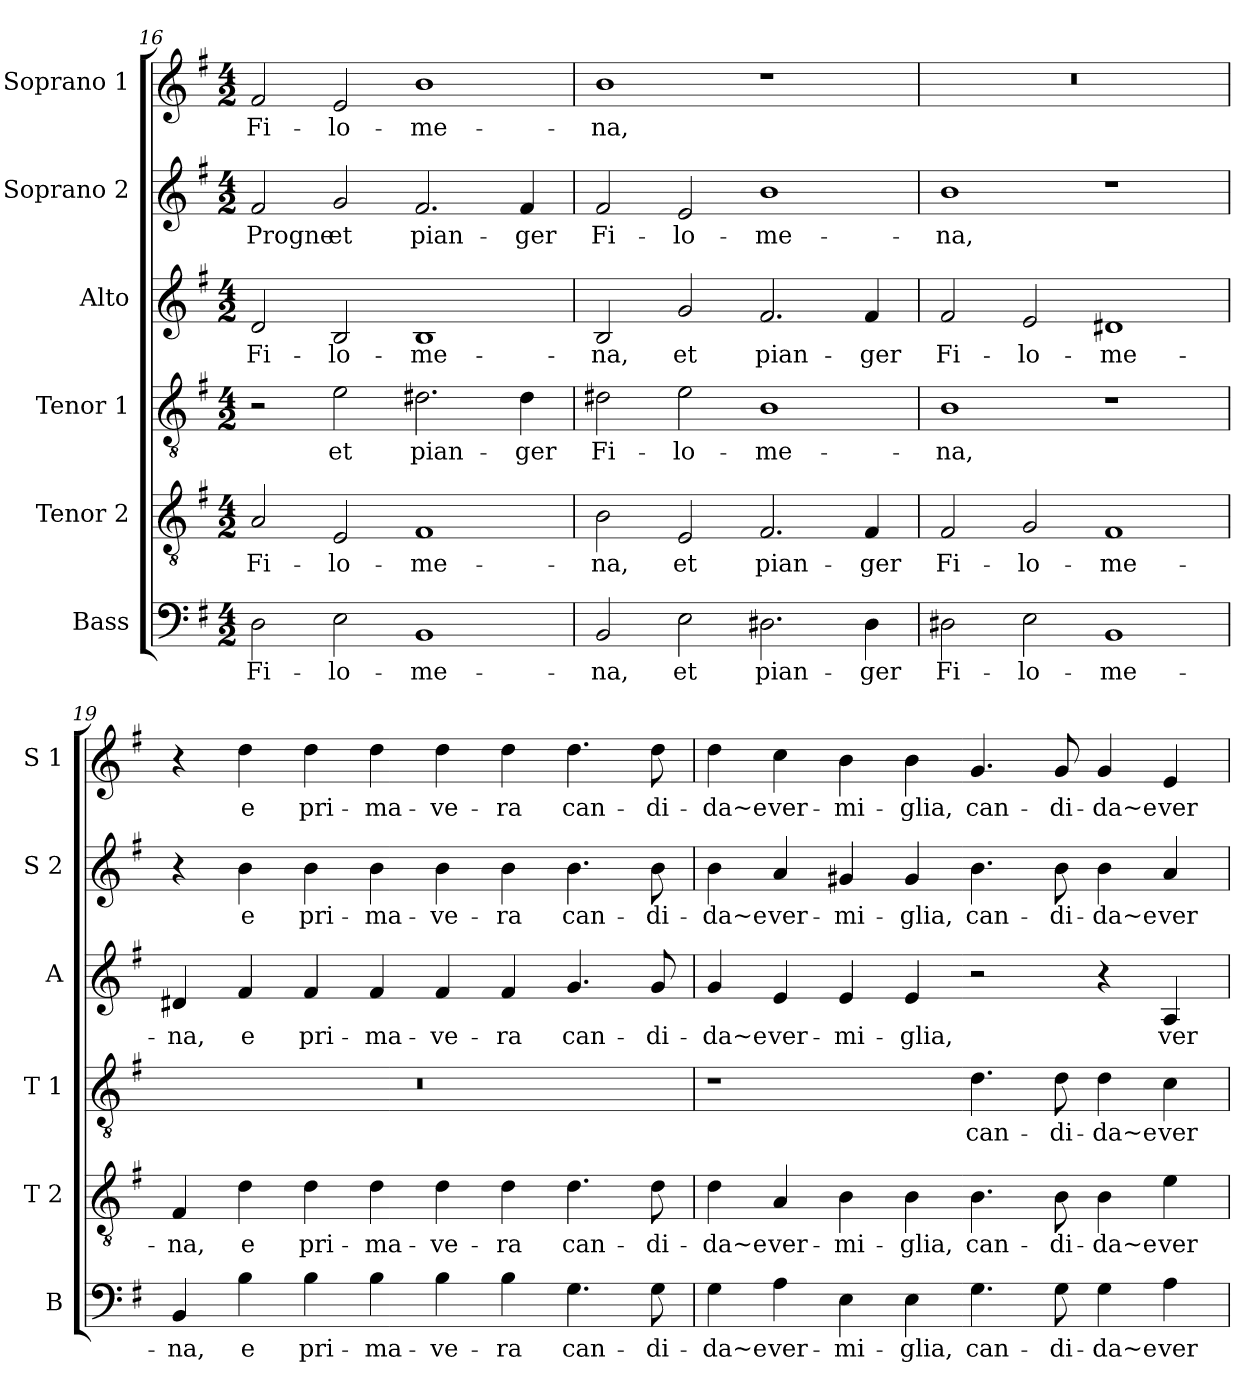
**kern	**text	**kern	**text	**kern	**text	**kern	**text	**kern	**text	**kern	**text
*part6	*part6	*part5	*part5	*part4	*part4	*part3	*part3	*part2	*part2	*part1	*part1
*staff6	*staff6	*staff5	*staff5	*staff4	*staff4	*staff3	*staff3	*staff2	*staff2	*staff1	*staff1
*I"Bass	*	*I"Tenor 2	*	*I"Tenor 1	*	*I"Alto	*	*I"Soprano 2	*	*I"Soprano 1	*
*I'B	*	*I'T 2	*	*I'T 1	*	*I'A	*	*I'S 2	*	*I'S 1	*
*clefF4	*	*clefGv2	*	*clefGv2	*	*clefG2	*	*clefG2	*	*clefG2	*
*k[f#]	*	*k[f#]	*	*k[f#]	*	*k[f#]	*	*k[f#]	*	*k[f#]	*
*G:	*	*G:	*	*G:	*	*G:	*	*G:	*	*G:	*
*M4/2	*	*M4/2	*	*M4/2	*	*M4/2	*	*M4/2	*	*M4/2	*
=16	=16	=16	=16	=16	=16	=16	=16	=16	=16	=16	=16
!	!LO:LY:b	!	!LO:LY:b	!	!	!	!LO:LY:b	!	!LO:LY:b	!	!LO:LY:b
2D\	Fi-	2A/	Fi-	2r	.	2d/	Fi-	2f#/	Progne	2f#/	Fi-
!	!LO:LY:b	!	!LO:LY:b	!	!LO:LY:b	!	!LO:LY:b	!	!LO:LY:b	!	!LO:LY:b
2E\	-lo-	2E/	-lo-	2e\	et	2B/	-lo-	2g/	et	2e/	-lo-
!	!LO:LY:b	!	!LO:LY:b	!	!LO:LY:b	!	!LO:LY:b	!	!LO:LY:b	!	!LO:LY:b
1BB	-me-	1F#	-me-	2.d#X\	pian-	1B	-me-	2.f#/	pian-	1b	-me-
!	!	!	!	!	!LO:LY:b	!	!	!	!LO:LY:b	!	!
.	.	.	.	4d#\	-ger	.	.	4f#/	-ger	.	.
=17	=17	=17	=17	=17	=17	=17	=17	=17	=17	=17	=17
!	!LO:LY:b	!	!LO:LY:b	!	!LO:LY:b	!	!LO:LY:b	!	!LO:LY:b	!	!LO:LY:b
2BB/	-na,	2B\	-na,	2d#X\	Fi-	2B/	-na,	2f#/	Fi-	1b	-na,
!	!LO:LY:b	!	!LO:LY:b	!	!LO:LY:b	!	!LO:LY:b	!	!LO:LY:b	!	!
2E\	et	2E/	et	2e\	-lo-	2g/	et	2e/	-lo-	.	.
!	!LO:LY:b	!	!LO:LY:b	!	!LO:LY:b	!	!LO:LY:b	!	!LO:LY:b	!	!
2.D#X\	pian-	2.F#/	pian-	1B	-me-	2.f#/	pian-	1b	-me-	1r	.
!	!LO:LY:b	!	!LO:LY:b	!	!	!	!LO:LY:b	!	!	!	!
4D#\	-ger	4F#/	-ger	.	.	4f#/	-ger	.	.	.	.
!!LO:LB:g=z
=18	=18	=18	=18	=18	=18	=18	=18	=18	=18	=18	=18
!	!LO:LY:b	!	!LO:LY:b	!	!LO:LY:b	!	!LO:LY:b	!	!LO:LY:b	!	!
2D#X\	Fi-	2F#/	Fi-	1B	-na,	2f#/	Fi-	1b	-na,	0r	.
!	!LO:LY:b	!	!LO:LY:b	!	!	!	!LO:LY:b	!	!	!	!
2E\	-lo-	2G/	-lo-	.	.	2e/	-lo-	.	.	.	.
!	!LO:LY:b	!	!LO:LY:b	!	!	!	!LO:LY:b	!	!	!	!
1BB	-me-	1F#	-me-	1r	.	1d#X	-me-	1r	.	.	.
=19	=19	=19	=19	=19	=19	=19	=19	=19	=19	=19	=19
!	!LO:LY:b	!	!LO:LY:b	!	!	!	!LO:LY:b	!	!	!	!
4BB/	-na,	4F#/	-na,	0r	.	4d#X/	-na,	4r	.	4r	.
!	!LO:LY:b	!	!LO:LY:b	!	!	!	!LO:LY:b	!	!LO:LY:b	!	!LO:LY:b
4B\	e	4d\	e	.	.	4f#/	e	4b\	e	4dd\	e
!	!LO:LY:b	!	!LO:LY:b	!	!	!	!LO:LY:b	!	!LO:LY:b	!	!LO:LY:b
4B\	pri-	4d\	pri-	.	.	4f#/	pri-	4b\	pri-	4dd\	pri-
!	!LO:LY:b	!	!LO:LY:b	!	!	!	!LO:LY:b	!	!LO:LY:b	!	!LO:LY:b
4B\	-ma-	4d\	-ma-	.	.	4f#/	-ma-	4b\	-ma-	4dd\	-ma-
!	!LO:LY:b	!	!LO:LY:b	!	!	!	!LO:LY:b	!	!LO:LY:b	!	!LO:LY:b
4B\	-ve-	4d\	-ve-	.	.	4f#/	-ve-	4b\	-ve-	4dd\	-ve-
!	!LO:LY:b	!	!LO:LY:b	!	!	!	!LO:LY:b	!	!LO:LY:b	!	!LO:LY:b
4B\	-ra	4d\	-ra	.	.	4f#/	-ra	4b\	-ra	4dd\	-ra
!	!LO:LY:b	!	!LO:LY:b	!	!	!	!LO:LY:b	!	!LO:LY:b	!	!LO:LY:b
4.G\	can-	4.d\	can-	.	.	4.g/	can-	4.b\	can-	4.dd\	can-
!	!LO:LY:b	!	!LO:LY:b	!	!	!	!LO:LY:b	!	!LO:LY:b	!	!LO:LY:b
8G\	-di-	8d\	-di-	.	.	8g/	-di-	8b\	-di-	8dd\	-di-
=20	=20	=20	=20	=20	=20	=20	=20	=20	=20	=20	=20
!	!LO:LY:b	!	!LO:LY:b	!	!	!	!LO:LY:b	!	!LO:LY:b	!	!LO:LY:b
4G\	-da~e	4d\	-da~e	1r	.	4g/	-da~e	4b\	-da~e	4dd\	-da~e
!	!LO:LY:b	!	!LO:LY:b	!	!	!	!LO:LY:b	!	!LO:LY:b	!	!LO:LY:b
4A\	ver-	4A/	ver-	.	.	4e/	ver-	4a/	ver-	4cc\	ver-
!	!LO:LY:b	!	!LO:LY:b	!	!	!	!LO:LY:b	!	!LO:LY:b	!	!LO:LY:b
4E\	-mi-	4B\	-mi-	.	.	4e/	-mi-	4g#X/	-mi-	4b\	-mi-
!	!LO:LY:b	!	!LO:LY:b	!	!	!	!LO:LY:b	!	!LO:LY:b	!	!LO:LY:b
4E\	-glia,	4B\	-glia,	.	.	4e/	-glia,	4g#/	-glia,	4b\	-glia,
!	!LO:LY:b	!	!LO:LY:b	!	!LO:LY:b	!	!	!	!LO:LY:b	!	!LO:LY:b
4.G\	can-	4.B\	can-	4.d\	can-	2r	.	4.b\	can-	4.g/	can-
!	!LO:LY:b	!	!LO:LY:b	!	!LO:LY:b	!	!	!	!LO:LY:b	!	!LO:LY:b
8G\	-di-	8B\	-di-	8d\	-di-	.	.	8b\	-di-	8g/	-di-
!	!LO:LY:b	!	!LO:LY:b	!	!LO:LY:b	!	!	!	!LO:LY:b	!	!LO:LY:b
4G\	-da~e	4B\	-da~e	4d\	-da~e	4r	.	4b\	-da~e	4g/	-da~e
!	!LO:LY:b	!	!LO:LY:b	!	!LO:LY:b	!	!LO:LY:b	!	!LO:LY:b	!	!LO:LY:b
4A\	ver-	4e\	ver-	4c\	ver-	4A/	ver-	4a/	ver-	4e/	ver-
=	=	=	=	=	=	=	=	=	=	=	=
*-	*-	*-	*-	*-	*-	*-	*-	*-	*-	*-	*-
